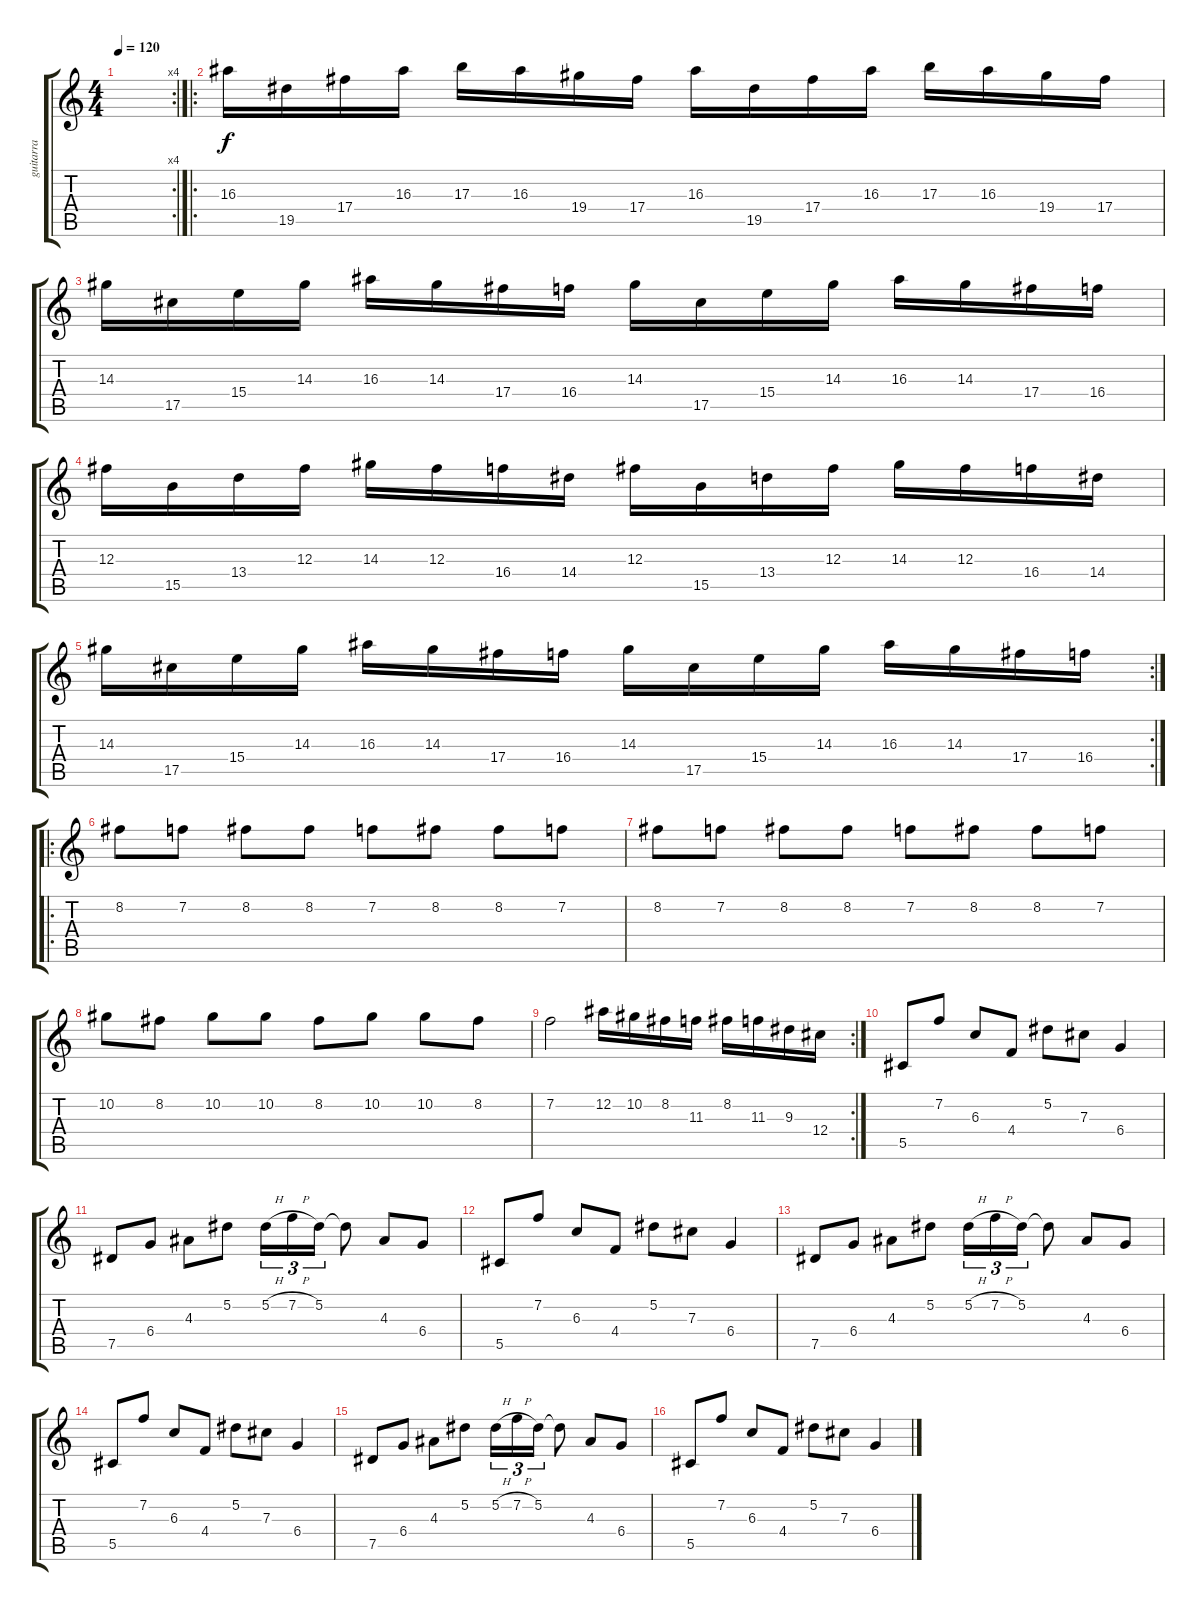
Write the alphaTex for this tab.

\track ("guitarra" "guitarra") {instrument overdrivenguitar}
\staff {score tabs}
\tuning (Eb4 Bb3 Gb3 Db3 Ab2 Eb2) {hide}
\rc 4
\ts (4 4)
\tempo 120
\clef g2
\ks c
|
\ro
16.3.16 19.5.16 17.4.16 16.3.16 17.3.16 16.3.16 19.4.16 17.4.16 16.3.16 19.5.16 17.4.16 16.3.16 17.3.16 16.3.16 19.4.16 17.4.16 |
14.3.16 17.5.16 15.4.16 14.3.16 16.3.16 14.3.16 17.4.16 16.4.16 14.3.16 17.5.16 15.4.16 14.3.16 16.3.16 14.3.16 17.4.16 16.4.16 |
12.3.16 15.5.16 13.4.16 12.3.16 14.3.16 12.3.16 16.4.16 14.4.16 12.3.16 15.5.16 13.4.16 12.3.16 14.3.16 12.3.16 16.4.16 14.4.16 |
\rc 2
14.3.16 17.5.16 15.4.16 14.3.16 16.3.16 14.3.16 17.4.16 16.4.16 14.3.16 17.5.16 15.4.16 14.3.16 16.3.16 14.3.16 17.4.16 16.4.16 |
\ro
8.2.8 7.2.8 8.2.8 8.2.8 7.2.8 8.2.8 8.2.8 7.2.8 |
8.2.8 7.2.8 8.2.8 8.2.8 7.2.8 8.2.8 8.2.8 7.2.8 |
10.2.8 8.2.8 10.2.8 10.2.8 8.2.8 10.2.8 10.2.8 8.2.8 |
\rc 2
7.2.2 12.2.16 10.2.16 8.2.16 11.3.16 8.2.16 11.3.16 9.3.16 12.4.16 |
5.5.8{instrument acousticguitarnylon} 7.2.8 6.3.8 4.4.8 5.2.8 7.3.8 6.4.4 |
7.5.8 6.4.8 4.3.8 5.2.8 5.2{h}.16{tu (3 2)} 7.2{h}.16{tu (3 2)} 5.2.16{tu (3 2)} 5.2{t}.8 4.3.8 6.4.8 |
5.5.8 7.2.8 6.3.8 4.4.8 5.2.8 7.3.8 6.4.4 |
7.5.8 6.4.8 4.3.8 5.2.8 5.2{h}.16{tu (3 2)} 7.2{h}.16{tu (3 2)} 5.2.16{tu (3 2)} 5.2{t}.8 4.3.8 6.4.8 |
5.5.8{instrument acousticguitarnylon} 7.2.8 6.3.8 4.4.8 5.2.8 7.3.8 6.4.4 |
7.5.8 6.4.8 4.3.8 5.2.8 5.2{h}.16{tu (3 2)} 7.2{h}.16{tu (3 2)} 5.2.16{tu (3 2)} 5.2{t}.8 4.3.8 6.4.8 |
5.5.8 7.2.8 6.3.8 4.4.8 5.2.8 7.3.8 6.4.4
